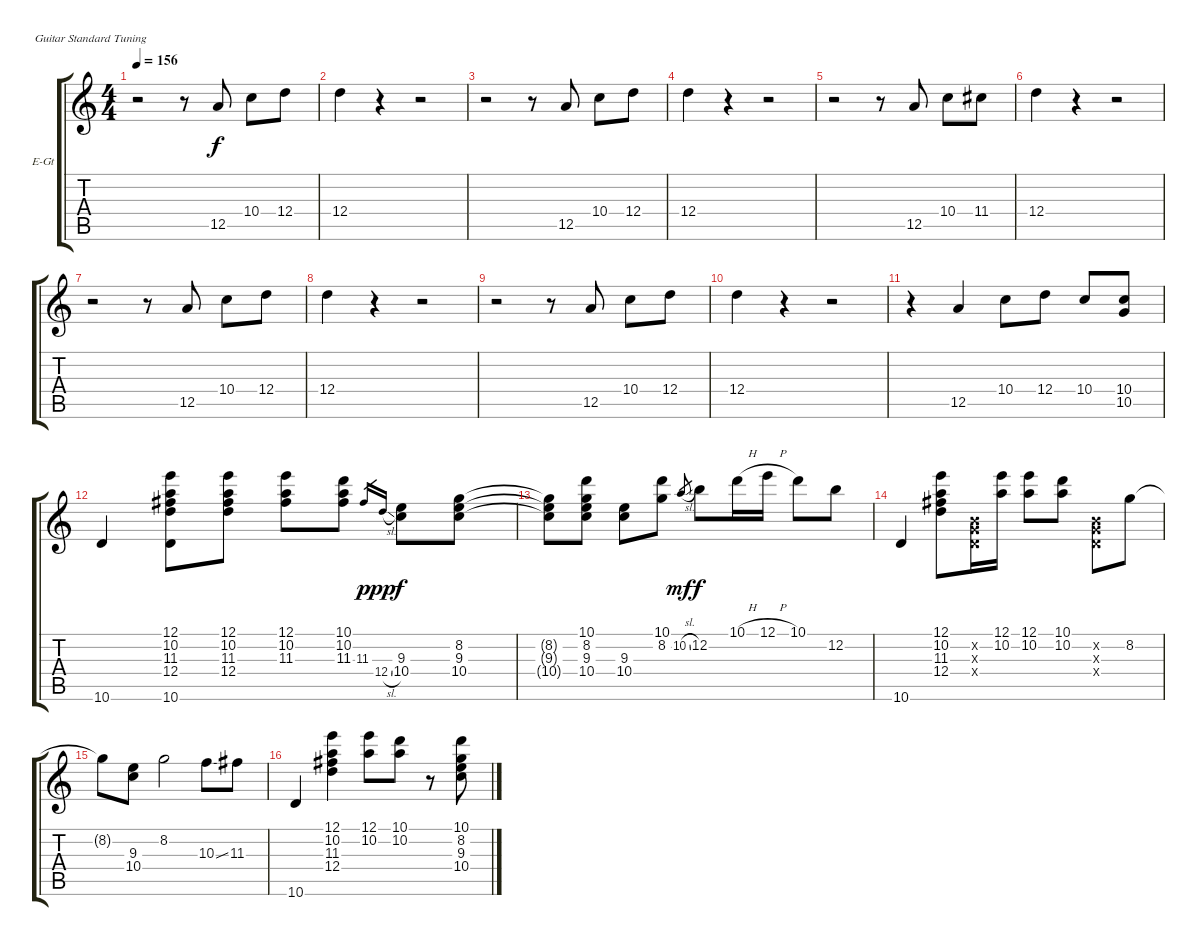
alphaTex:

\bracketExtendMode groupsimilarinstruments
\firstSystemTrackNameOrientation horizontal
\otherSystemsTrackNameOrientation horizontal
\track ("Jimi Hendrix" "E-Gt") {instrument overdrivenguitar}
\staff {score tabs}
\tuning (E4 B3 G3 D3 A2 E2)
\ts (4 4)
\tempo 156
\clef g2
\ks c
r.2{dy f} r.8 12.5.8 10.4.8 12.4.8 |
12.4.4 r.4 r.2 |
r.2 r.8 12.5.8 10.4.8 12.4.8 |
12.4.4 r.4 r.2 |
r.2 r.8 12.5.8 10.4.8 11.4.8 |
12.4.4 r.4 r.2 |
r.2 r.8 12.5.8 10.4.8 12.4.8 |
12.4.4 r.4 r.2 |
r.2 r.8 12.5.8 10.4.8 12.4.8 |
12.4.4 r.4 r.2 |
r.4 12.5.4 10.4.8 12.4.8 10.4.8 (10.4 10.5).8 |
10.6.4 (12.1 10.2 11.3 12.4 10.6).8 (12.1 10.2 11.3 12.4).8 (12.1 10.2 11.3).8 (10.1 10.2 11.3).8 11.3.16{gr dy p} 12.4{sl}.16{gr dy pp} (9.3 10.4).8{dy f} (8.2 9.3 10.4).8 |
(8.2{t} 9.3{t} 10.4{t}).8 (10.1 8.2 9.3 10.4).8 (9.3 10.4).8 (10.1 8.2).8 10.2{sl}.8{gr dy mf} 12.2.8{dy f} 10.1{h}.16 12.1{h}.16 10.1.8 12.2.8 |
10.6.4 (12.1 10.2 11.3 12.4).8 (0.2{x} 0.3{x} 0.4{x}).16 (12.1 10.2).16 (12.1 10.2).8 (10.1 10.2).8 (0.2{x} 0.3{x} 0.4{x}).8 8.2.8 |
8.2{t}.8 (9.3 10.4).8 8.2.2 10.3{ss}.8 11.3.8 |
10.6.4 (12.1 10.2 11.3 12.4).4 (12.1 10.2).8 (10.1 10.2).8 r.8 (10.1 8.2 9.3 10.4).8
